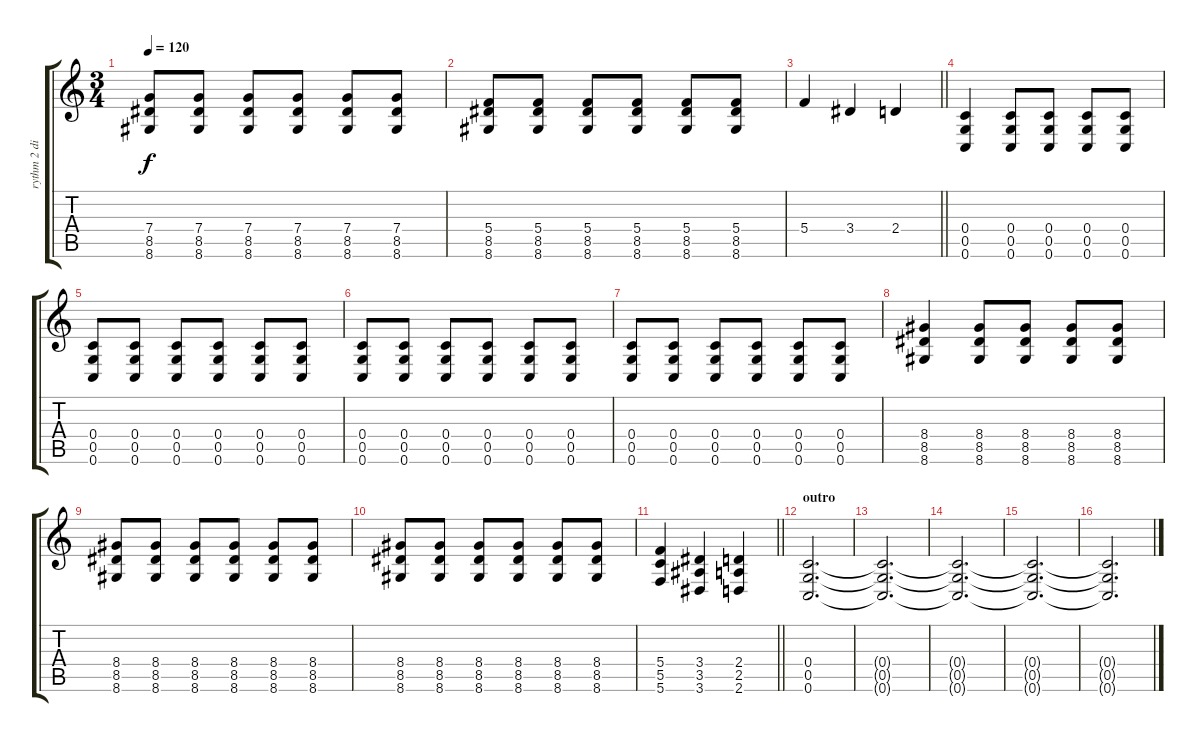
\track ("rythm 2 distortion" "rythm 2 di") {instrument distortionguitar}
\staff {score tabs}
\tuning (D4 A3 F3 C3 G2 C2) {hide}
\ts (3 4)
\tempo 120
\clef g2
\ks c
(7.4 8.5 8.6).8{dy f} (7.4 8.5 8.6).8 (7.4 8.5 8.6).8 (7.4 8.5 8.6).8 (7.4 8.5 8.6).8 (7.4 8.5 8.6).8 |
(5.4 8.5 8.6).8 (5.4 8.5 8.6).8 (5.4 8.5 8.6).8 (5.4 8.5 8.6).8 (5.4 8.5 8.6).8 (5.4 8.5 8.6).8 |
\barLineRight lightlight
5.4.4 3.4.4 2.4.4 |
(0.4 0.5 0.6).4 (0.4 0.5 0.6).8 (0.4 0.5 0.6).8 (0.4 0.5 0.6).8 (0.4 0.5 0.6).8 |
(0.4 0.5 0.6).8 (0.4 0.5 0.6).8 (0.4 0.5 0.6).8 (0.4 0.5 0.6).8 (0.4 0.5 0.6).8 (0.4 0.5 0.6).8 |
(0.4 0.5 0.6).8 (0.4 0.5 0.6).8 (0.4 0.5 0.6).8 (0.4 0.5 0.6).8 (0.4 0.5 0.6).8 (0.4 0.5 0.6).8 |
(0.4 0.5 0.6).8 (0.4 0.5 0.6).8 (0.4 0.5 0.6).8 (0.4 0.5 0.6).8 (0.4 0.5 0.6).8 (0.4 0.5 0.6).8 |
(8.4 8.5 8.6).4 (8.4 8.5 8.6).8 (8.4 8.5 8.6).8 (8.4 8.5 8.6).8 (8.4 8.5 8.6).8 |
(8.4 8.5 8.6).8 (8.4 8.5 8.6).8 (8.4 8.5 8.6).8 (8.4 8.5 8.6).8 (8.4 8.5 8.6).8 (8.4 8.5 8.6).8 |
(8.4 8.5 8.6).8 (8.4 8.5 8.6).8 (8.4 8.5 8.6).8 (8.4 8.5 8.6).8 (8.4 8.5 8.6).8 (8.4 8.5 8.6).8 |
\barLineRight lightlight
(5.4 5.5 5.6).4 (3.4 3.5 3.6).4 (2.4 2.5 2.6).4 |
\section ("" "outro")
(0.4 0.5 0.6).2{d} |
(0.4{t} 0.5{t} 0.6{t}).2{d} |
(0.4{t} 0.5{t} 0.6{t}).2{d} |
(0.4{t} 0.5{t} 0.6{t}).2{d} |
(0.4{t} 0.5{t} 0.6{t}).2{d}
